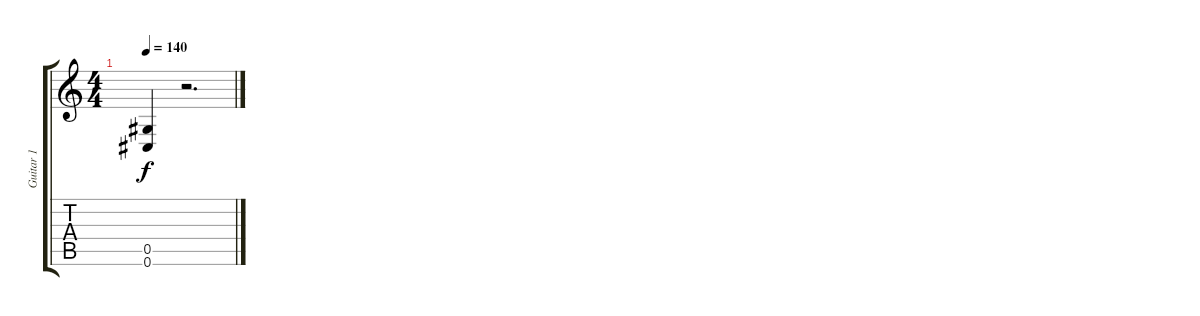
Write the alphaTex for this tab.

\track ("Guitar 1" "Guitar 1") {instrument overdrivenguitar}
\staff {score tabs}
\tuning (Eb4 Bb3 Gb3 Db3 Ab2 Db2) {hide}
\ts (4 4)
\tempo 140
\clef g2
\ks c
(0.5{t} 0.6{t}).4{dy f} r.2{d}
